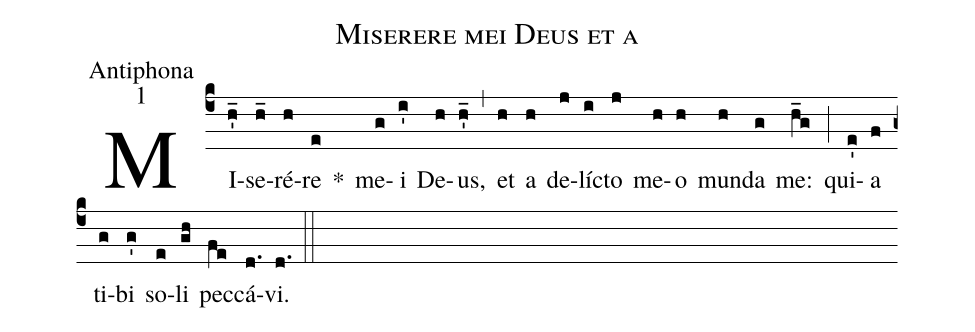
name:Miserere mei Deus et a;
office-part:Antiphona;
mode:1;
%%
(c4) MI(h'_)se(h_)ré(h)re(e) *() me(g)i(i') De(h)us,(h'_) (,) et(h) a(h) de(j)lí(i)cto(j) me(h)o(h) mun(h)da(g) me:(h_g) (;) qui(e')a(f) ti(g)bi(g') so(e)li(gh) pec(fe)cá(d.)vi.(d.) (::)
